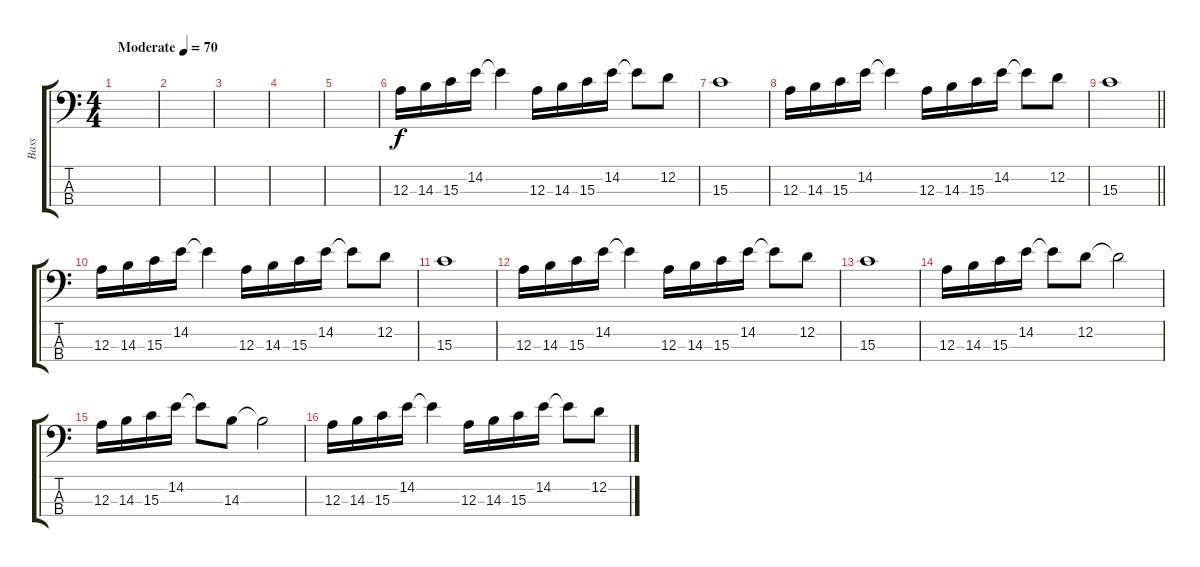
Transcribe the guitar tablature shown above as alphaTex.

\track ("Bass" "Bass") {instrument electricbasspick}
\staff {score tabs}
\tuning (G2 D2 A1 E1) {hide}
\ts (4 4)
\tempo (70 "Moderate")
\clef f4
\ks c
|
|
|
|
|
12.3.16 14.3.16 15.3.16 14.2.16 14.2{t}.4 12.3.16 14.3.16 15.3.16 14.2.16 14.2{t}.8 12.2.8 |
15.3.1 |
12.3.16 14.3.16 15.3.16 14.2.16 14.2{t}.4 12.3.16 14.3.16 15.3.16 14.2.16 14.2{t}.8 12.2.8 |
\barLineRight lightlight
15.3.1 |
12.3.16 14.3.16 15.3.16 14.2.16 14.2{t}.4 12.3.16 14.3.16 15.3.16 14.2.16 14.2{t}.8 12.2.8 |
15.3.1 |
12.3.16 14.3.16 15.3.16 14.2.16 14.2{t}.4 12.3.16 14.3.16 15.3.16 14.2.16 14.2{t}.8 12.2.8 |
15.3.1 |
12.3.16 14.3.16 15.3.16 14.2.16 14.2{t}.8 12.2.8 12.2{t}.2 |
12.3.16 14.3.16 15.3.16 14.2.16 14.2{t}.8 14.3.8 14.3{t}.2 |
12.3.16 14.3.16 15.3.16 14.2.16 14.2{t}.4 12.3.16 14.3.16 15.3.16 14.2.16 14.2{t}.8 12.2.8
